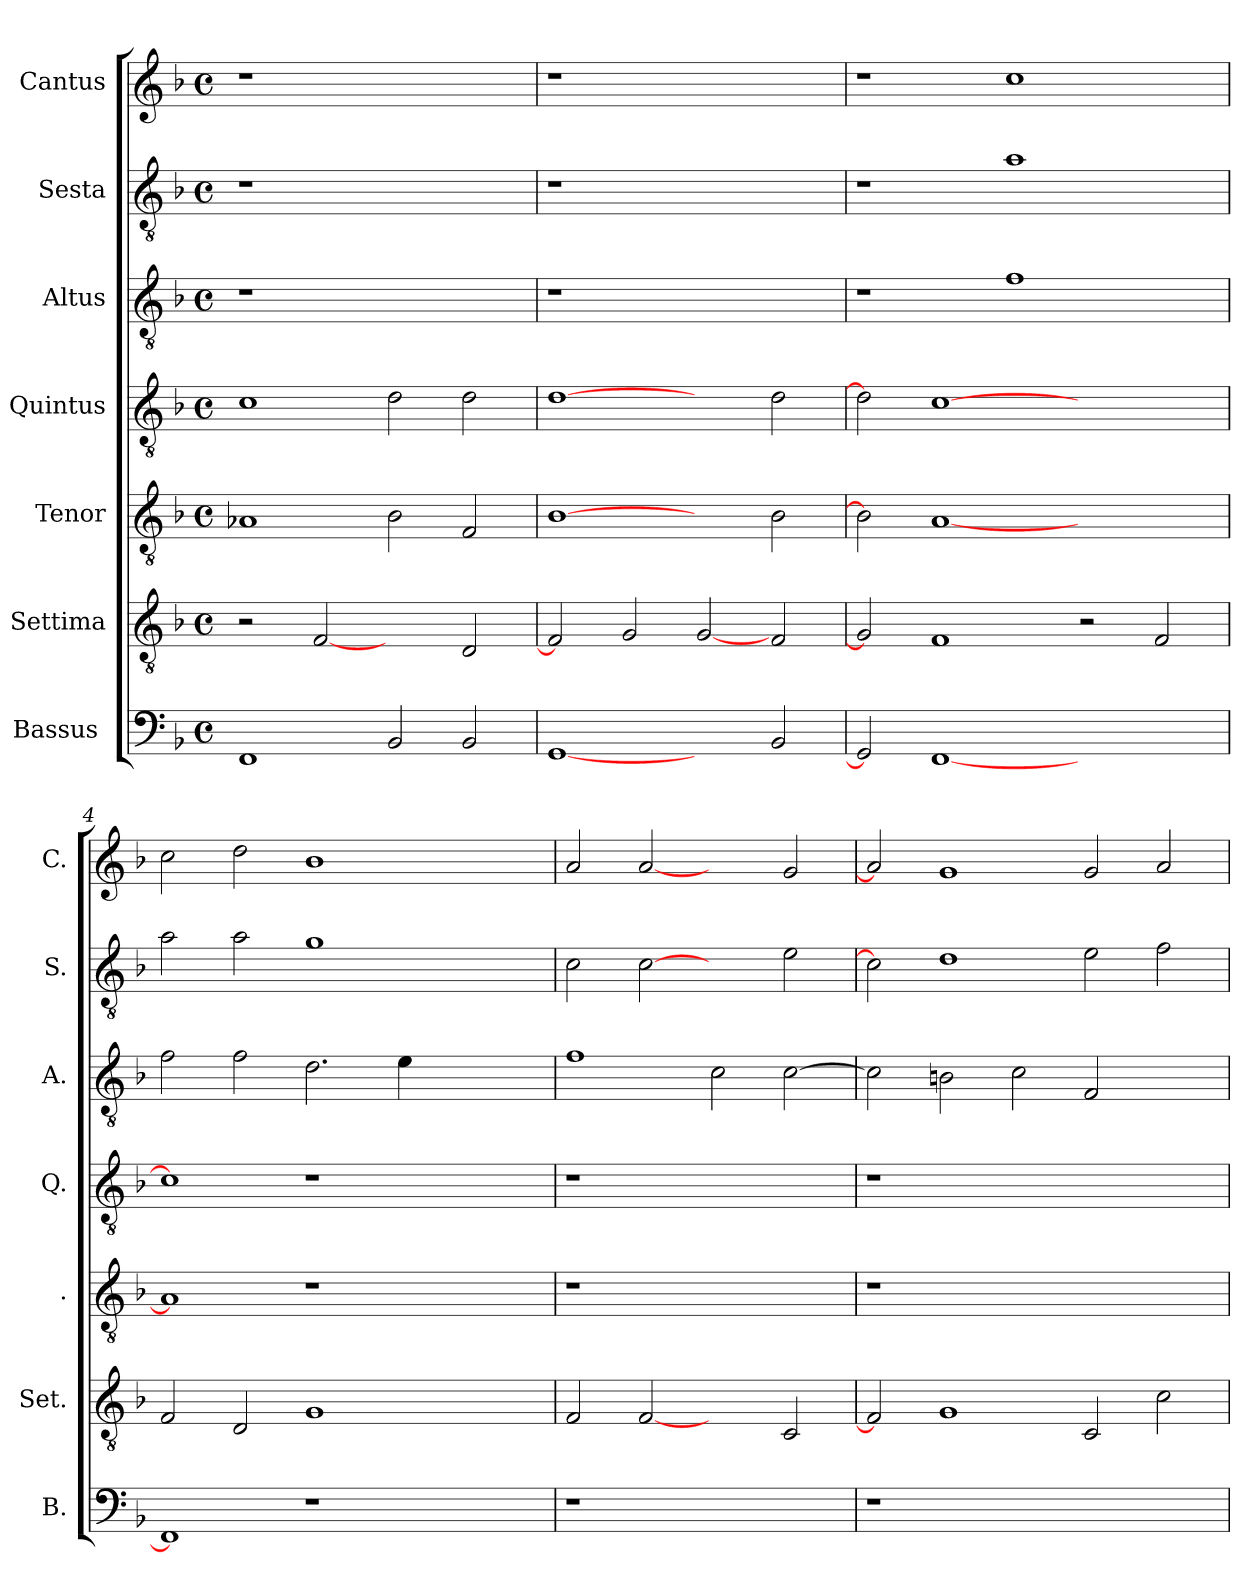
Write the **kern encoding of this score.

**kern	**kern	**kern	**kern	**kern	**kern	**kern
*part7	*part6	*part5	*part4	*part3	*part2	*part1
*staff7	*staff6	*staff5	*staff4	*staff3	*staff2	*staff1
*I"Bassus 	*I"Settima	*I"Tenor	*I"Quintus	*I"Altus	*I"Sesta	*I"Cantus
*I'B.	*I'Set.	*I'.	*I'Q.	*I'A.	*I'S.	*I'C.
*clefF4	*clefGv2	*clefGv2	*clefGv2	*clefGv2	*clefGv2	*clefG2
*k[b-]	*k[b-]	*k[b-]	*k[b-]	*k[b-]	*k[b-]	*k[b-]
*F:	*F:	*F:	*F:	*F:	*F:	*F:
*M4/4	*M4/4	*M4/4	*M4/4	*M4/4	*M4/4	*M4/4
*met(c)	*met(c)	*met(c)	*met(c)	*met(c)	*met(c)	*met(c)
=1	=1	=1	=1	=1	=1	=1
1FF	2r	1A-X	1c	1r	1r	1r
.	[2F	.	.	.	.	.
2BB-/	2ryy	2B-\	2d\	1ryy	1ryy	1ryy
2BB-/	2D/	2F/	2d\	.	.	.
=2	=2	=2	=2	=2	=2	=2
[1GG	2F]	[1B-	[1d	1r	1r	1r
.	2G/	.	.	.	.	.
2ryy	[2G	2ryy	2ryy	1ryy	1ryy	1ryy
2BB-/	2F/	2B-\	2d\	.	.	.
=3	=3	=3	=3	=3	=3	=3
2GG]	2G]	2B-]	2d]	1r	1r	1r
[1FF	1F	[1A	[1c	.	.	.
.	.	.	.	1f	1a	1cc
1ryy	2r	1ryy	1ryy	.	.	.
.	2F/	.	.	2ryy	2ryy	2ryy
=4	=4	=4	=4	=4	=4	=4
1FF]	2F/	1A]	1c]	2f\	2a\	2cc\
.	2D/	.	.	2f\	2a\	2dd\
1r	1G	1r	1r	2.d\	1g	1b-
.	.	.	.	4e\	.	.
1ryy	1ryy	1ryy	1ryy	1ryy	1ryy	1ryy
=5	=5	=5	=5	=5	=5	=5
1r	2F/	1r	1r	1f	2c\	2a/
.	[2F	.	.	.	[2c	[2a
1ryy	2ryy	1ryy	1ryy	2c\	2ryy	2ryy
.	2C/	.	.	[2c\	2e\	2g/
=6	=6	=6	=6	=6	=6	=6
1r	2F]	1r	1r	2c\]	2c]	2a]
.	1G	.	.	2Bn\	1d	1g
1ryy	.	1ryy	1ryy	2c\	.	.
.	2C/	.	.	2F/	2e\	2g/
2ryy	2c\	2ryy	2ryy	2ryy	2f\	2a/
=	=	=	=	=	=	=
*-	*-	*-	*-	*-	*-	*-
